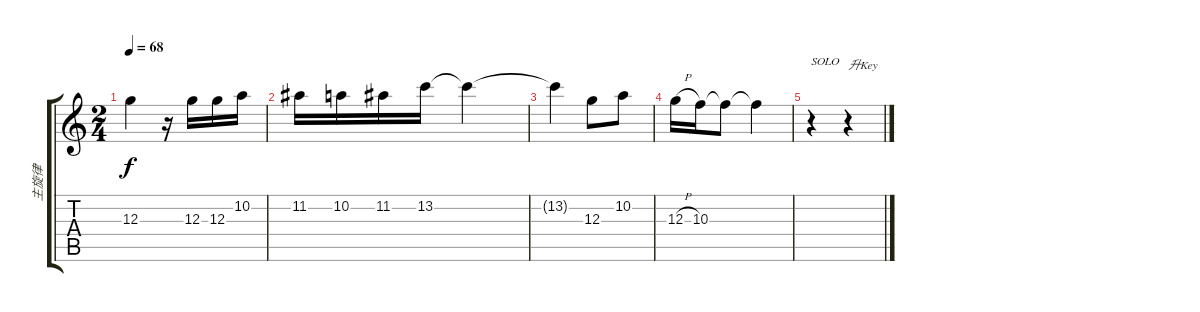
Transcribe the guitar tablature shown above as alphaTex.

\track ("主旋律" "主旋律") {instrument overdrivenguitar}
\staff {score tabs}
\tuning (E4 B3 G3 D3 A2 E2) {hide}
\ts (2 4)
\tempo 68
\clef g2
\ks c
12.3.4{dy f} r.16 12.3.16 12.3.16 10.2.16 |
11.2.16 10.2.16 11.2.16 13.2.16 13.2{t}.4 |
13.2{t}.4 12.3.8 10.2.8 |
12.3{h}.16 10.3.16 10.3{t}.8 10.3{t}.4 |
r.4{txt "SOLO"} r.4{txt "升Key"}
